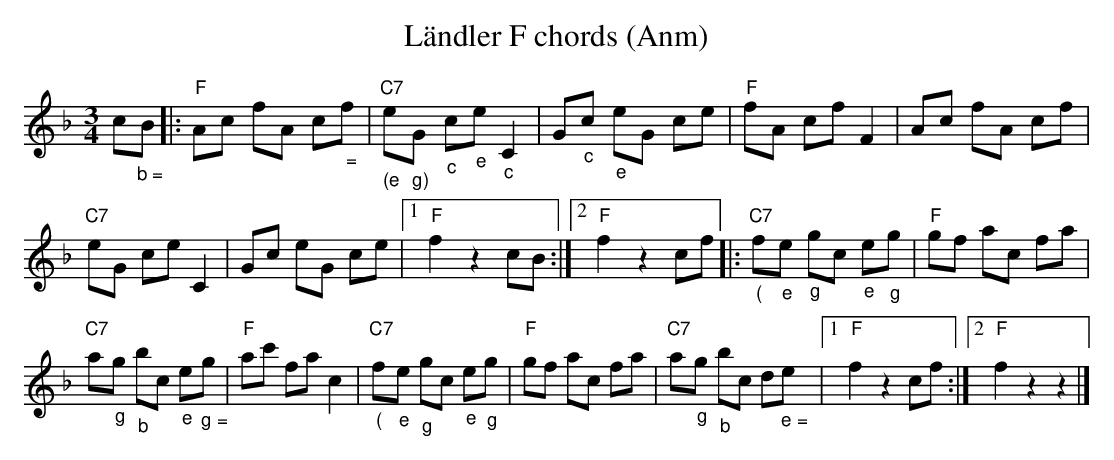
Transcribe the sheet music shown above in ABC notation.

X:1
T: L\"andler F chords (Anm)
M:3/4
L:1/8
K:F %%MIDI gchordon
c"_b ="B |: "F"Ac fA c"_ ="f | "C7""_(e"e"_g)"G "_c"c"_e"e"_c"C2 | G"_c"c "_e"eG ce | "F"fA cfF2 | Ac fA cf |
"C7"eG ceC2 | Gc eG ce |1 "F"f2z2cB :|2 "F"f2z2cf |: "C7""_("f"_e"e "_g"gc "_e"e"_g"g | "F"gf ac fa |
"C7"a"_g"g "_b"bc "_e"e"_ g ="g | "F"ac' fac2 | "C7""_("f"_e"e "_g"gc "_e"e"_g"g | "F"gf ac fa | "C7"a"_g"g "_b"bc d"_ e ="e |1 "F"f2z2cf :|2 "F"f2z2z2 |]
